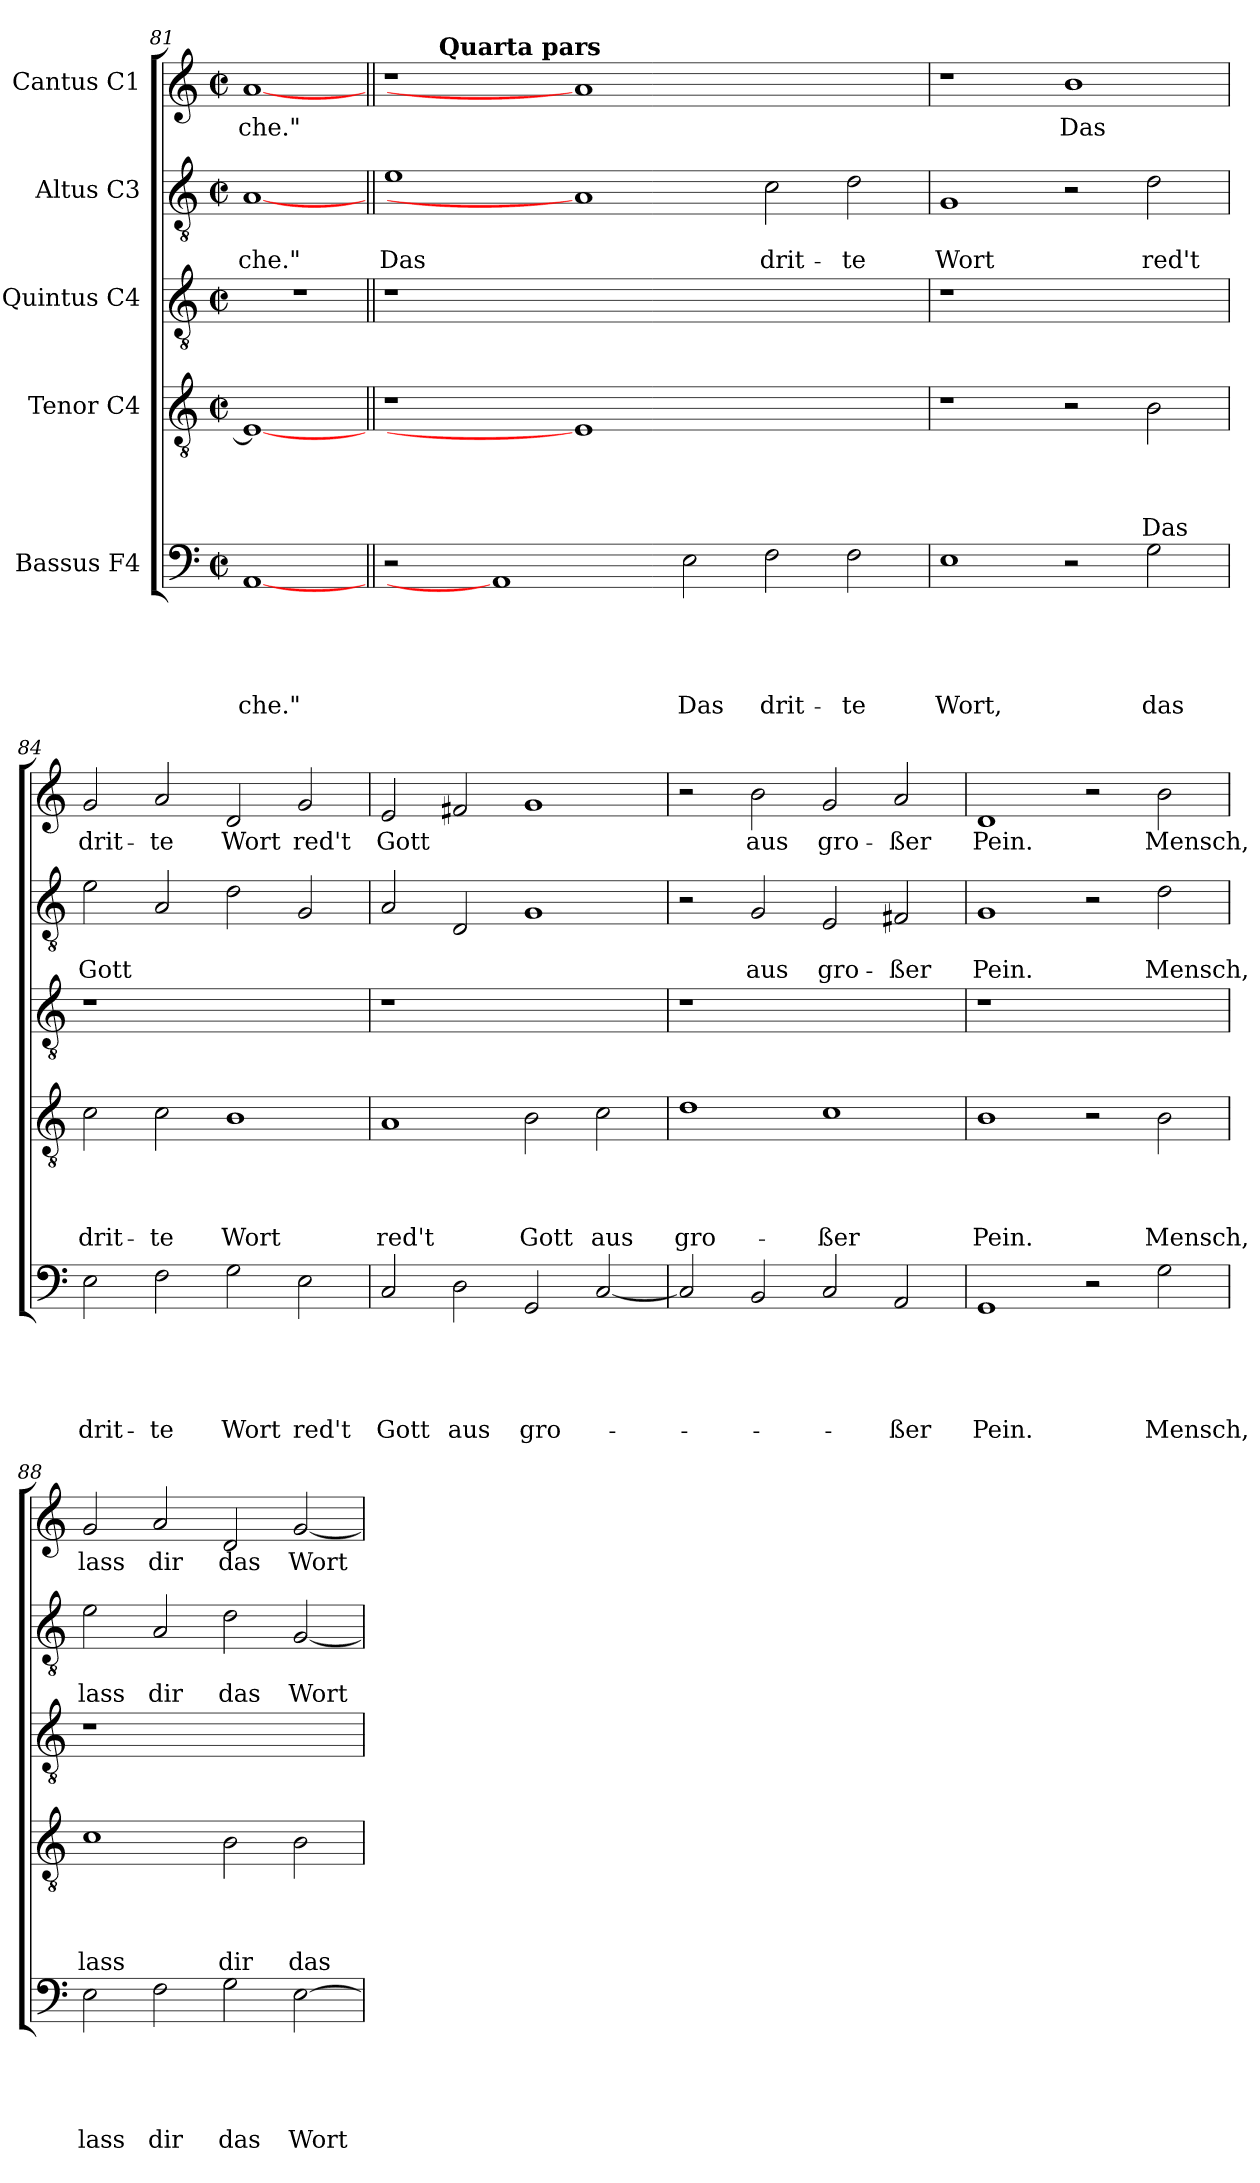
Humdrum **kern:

**kern	**text	**text	**text	**text	**text	**kern	**text	**text	**text	**text	**kern	**kern	**text	**text	**kern	**text
*part5	*part5	*part5	*part5	*part5	*part5	*part4	*part4	*part4	*part4	*part4	*part3	*part2	*part2	*part2	*part1	*part1
*staff5	*staff5	*staff5	*staff5	*staff5	*staff5	*staff4	*staff4	*staff4	*staff4	*staff4	*staff3	*staff2	*staff2	*staff2	*staff1	*staff1
*I"Bassus F4	*	*	*	*	*	*I"Tenor C4	*	*	*	*	*I"Quintus C4	*I"Altus C3	*	*	*I"Cantus C1	*
*clefF4	*	*	*	*	*	*clefGv2	*	*	*	*	*clefGv2	*clefGv2	*	*	*clefG2	*
*k[]	*	*	*	*	*	*k[]	*	*	*	*	*k[]	*k[]	*	*	*k[]	*
*C:	*	*	*	*	*	*C:	*	*	*	*	*C:	*C:	*	*	*C:	*
*M2/2	*	*	*	*	*	*M2/2	*	*	*	*	*M2/2	*M2/2	*	*	*M2/2	*
*met(c|)	*	*	*	*	*	*met(c|)	*	*	*	*	*met(c|)	*met(c|)	*	*	*met(c|)	*
=81	=81	=81	=81	=81	=81	=81	=81	=81	=81	=81	=81	=81	=81	=81	=81	=81
[1AA	.	.	.	.	-che."	1E_	.	.	.	.	1r	[1A	.	-che."	[1a	-che."
!!LO:LB:g=z
=82||	=82||	=82||	=82||	=82||	=82||	=82||	=82||	=82||	=82||	=82||	=82||	=82||	=82||	=82||	=82||	=82||
*	*	*	*	*	*	*	*	*	*	*	*	*	*	*	*^	*
2r	.	.	.	.	.	1r	.	.	.	.	1r	1e	.	Das	1r	4ryy	.
!	!	!	!	!	!	!	!	!	!	!	!	!	!	!	!	!LO:TX:a:B:t=Quarta pars	!
.	.	.	.	.	.	.	.	.	.	.	.	.	.	.	.	1ryy	.
1AA]	.	.	.	.	.	.	.	.	.	.	.	.	.	.	.	.	.
.	.	.	.	.	.	1E]	.	.	.	.	0ryy	1A]	.	.	1a]	.	.
.	.	.	.	.	.	.	.	.	.	.	.	.	.	.	.	1..ryy	.
2E\	.	.	.	.	Das	.	.	.	.	.	.	.	.	.	.	.	.
2F\	.	.	.	.	drit-	1ryy	.	.	.	.	.	2c\	.	drit-	1ryy	.	.
2F\	.	.	.	.	-te	.	.	.	.	.	.	2d\	.	-te	.	.	.
*	*	*	*	*	*	*	*	*	*	*	*	*	*	*	*v	*v	*
=83	=83	=83	=83	=83	=83	=83	=83	=83	=83	=83	=83	=83	=83	=83	=83	=83
1E	.	.	.	.	Wort,	1r	.	.	.	.	1r	1G	.	Wort	1r	.
2r	.	.	.	.	.	2r	.	.	.	.	1ryy	2r	.	.	1b	Das
2G\	.	.	.	.	das	2B\	.	.	.	Das	.	2d\	.	red't	.	.
=84	=84	=84	=84	=84	=84	=84	=84	=84	=84	=84	=84	=84	=84	=84	=84	=84
2E\	.	.	.	.	drit-	2c\	.	.	.	drit-	1r	2e\	.	Gott	2g/	drit-
2F\	.	.	.	.	-te	2c\	.	.	.	-te	.	2A/	.	.	2a/	-te
2G\	.	.	.	.	Wort	1B	.	.	.	Wort	1ryy	2d\	.	.	2d/	Wort
2E\	.	.	.	.	red't	.	.	.	.	.	.	2G/	.	.	2g/	red't
=85	=85	=85	=85	=85	=85	=85	=85	=85	=85	=85	=85	=85	=85	=85	=85	=85
2C/	.	.	.	.	Gott	1A	.	.	.	red't	1r	2A/	.	.	2e/	Gott
2D\	.	.	.	.	aus	.	.	.	.	.	.	2D/	.	.	2f#/	.
2GG/	.	.	.	.	gro-	2B\	.	.	.	Gott	1ryy	1G	.	.	1g	.
[2C/	.	.	.	.	.	2c\	.	.	.	aus	.	.	.	.	.	.
=86	=86	=86	=86	=86	=86	=86	=86	=86	=86	=86	=86	=86	=86	=86	=86	=86
2C/]	.	.	.	.	.	1d	.	.	.	gro-	1r	2r	.	.	2r	.
2BB/	.	.	.	.	.	.	.	.	.	.	.	2G/	.	aus	2b\	aus
2C/	.	.	.	.	.	1c	.	.	.	-ßer	1ryy	2E/	.	gro-	2g/	gro-
2AA/	.	.	.	.	-ßer	.	.	.	.	.	.	2F#/	.	-ßer	2a/	-ßer
=87	=87	=87	=87	=87	=87	=87	=87	=87	=87	=87	=87	=87	=87	=87	=87	=87
1GG	.	.	.	.	Pein.	1B	.	.	.	Pein.	1r	1G	.	Pein.	1d	Pein.
2r	.	.	.	.	.	2r	.	.	.	.	1ryy	2r	.	.	2r	.
2G\	.	.	.	.	Mensch,	2B\	.	.	.	Mensch,	.	2d\	.	Mensch,	2b\	Mensch,
!!LO:PB:g=z
=88	=88	=88	=88	=88	=88	=88	=88	=88	=88	=88	=88	=88	=88	=88	=88	=88
2E\	.	.	.	.	lass	1c	.	.	.	lass	1r	2e\	.	lass	2g/	lass
2F\	.	.	.	.	dir	.	.	.	.	.	.	2A/	.	dir	2a/	dir
2G\	.	.	.	.	das	2B\	.	.	.	dir	1ryy	2d\	.	das	2d/	das
[2E\	.	.	.	.	Wort	2B\	.	.	.	das	.	[2G/	.	Wort	[2g/	Wort
=	=	=	=	=	=	=	=	=	=	=	=	=	=	=	=	=
*-	*-	*-	*-	*-	*-	*-	*-	*-	*-	*-	*-	*-	*-	*-	*-	*-
